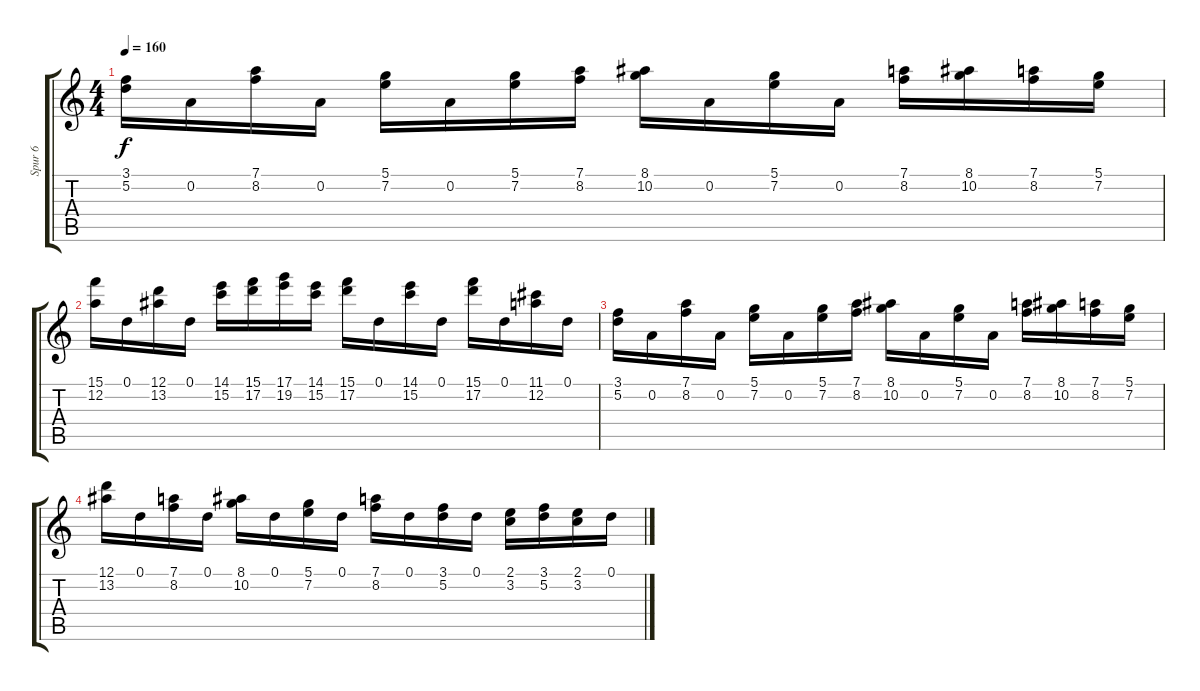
\track ("Spur 6" "Spur 6") {instrument distortionguitar}
\staff {score tabs}
\tuning (D4 A3 F3 C3 G2 D2) {hide}
\ts (4 4)
\tempo 160
\clef g2
\ks c
(3.1 5.2).16{dy f} 0.2.16 (7.1 8.2).16 0.2.16 (5.1 7.2).16 0.2.16 (5.1 7.2).16 (7.1 8.2).16 (8.1 10.2).16 0.2.16 (5.1 7.2).16 0.2.16 (7.1 8.2).16 (8.1 10.2).16 (7.1 8.2).16 (5.1 7.2).16 |
(15.1 12.2).16 0.1.16 (12.1 13.2).16 0.1.16 (14.1 15.2).16 (15.1 17.2).16 (17.1 19.2).16 (14.1 15.2).16 (15.1 17.2).16 0.1.16 (14.1 15.2).16 0.1.16 (15.1 17.2).16 0.1.16 (11.1 12.2).16 0.1.16 |
(3.1 5.2).16 0.2.16 (7.1 8.2).16 0.2.16 (5.1 7.2).16 0.2.16 (5.1 7.2).16 (7.1 8.2).16 (8.1 10.2).16 0.2.16 (5.1 7.2).16 0.2.16 (7.1 8.2).16 (8.1 10.2).16 (7.1 8.2).16 (5.1 7.2).16 |
(12.1 13.2).16 0.1.16 (7.1 8.2).16 0.1.16 (8.1 10.2).16 0.1.16 (5.1 7.2).16 0.1.16 (7.1 8.2).16 0.1.16 (3.1 5.2).16 0.1.16 (2.1 3.2).16 (3.1 5.2).16 (2.1 3.2).16 0.1.16
